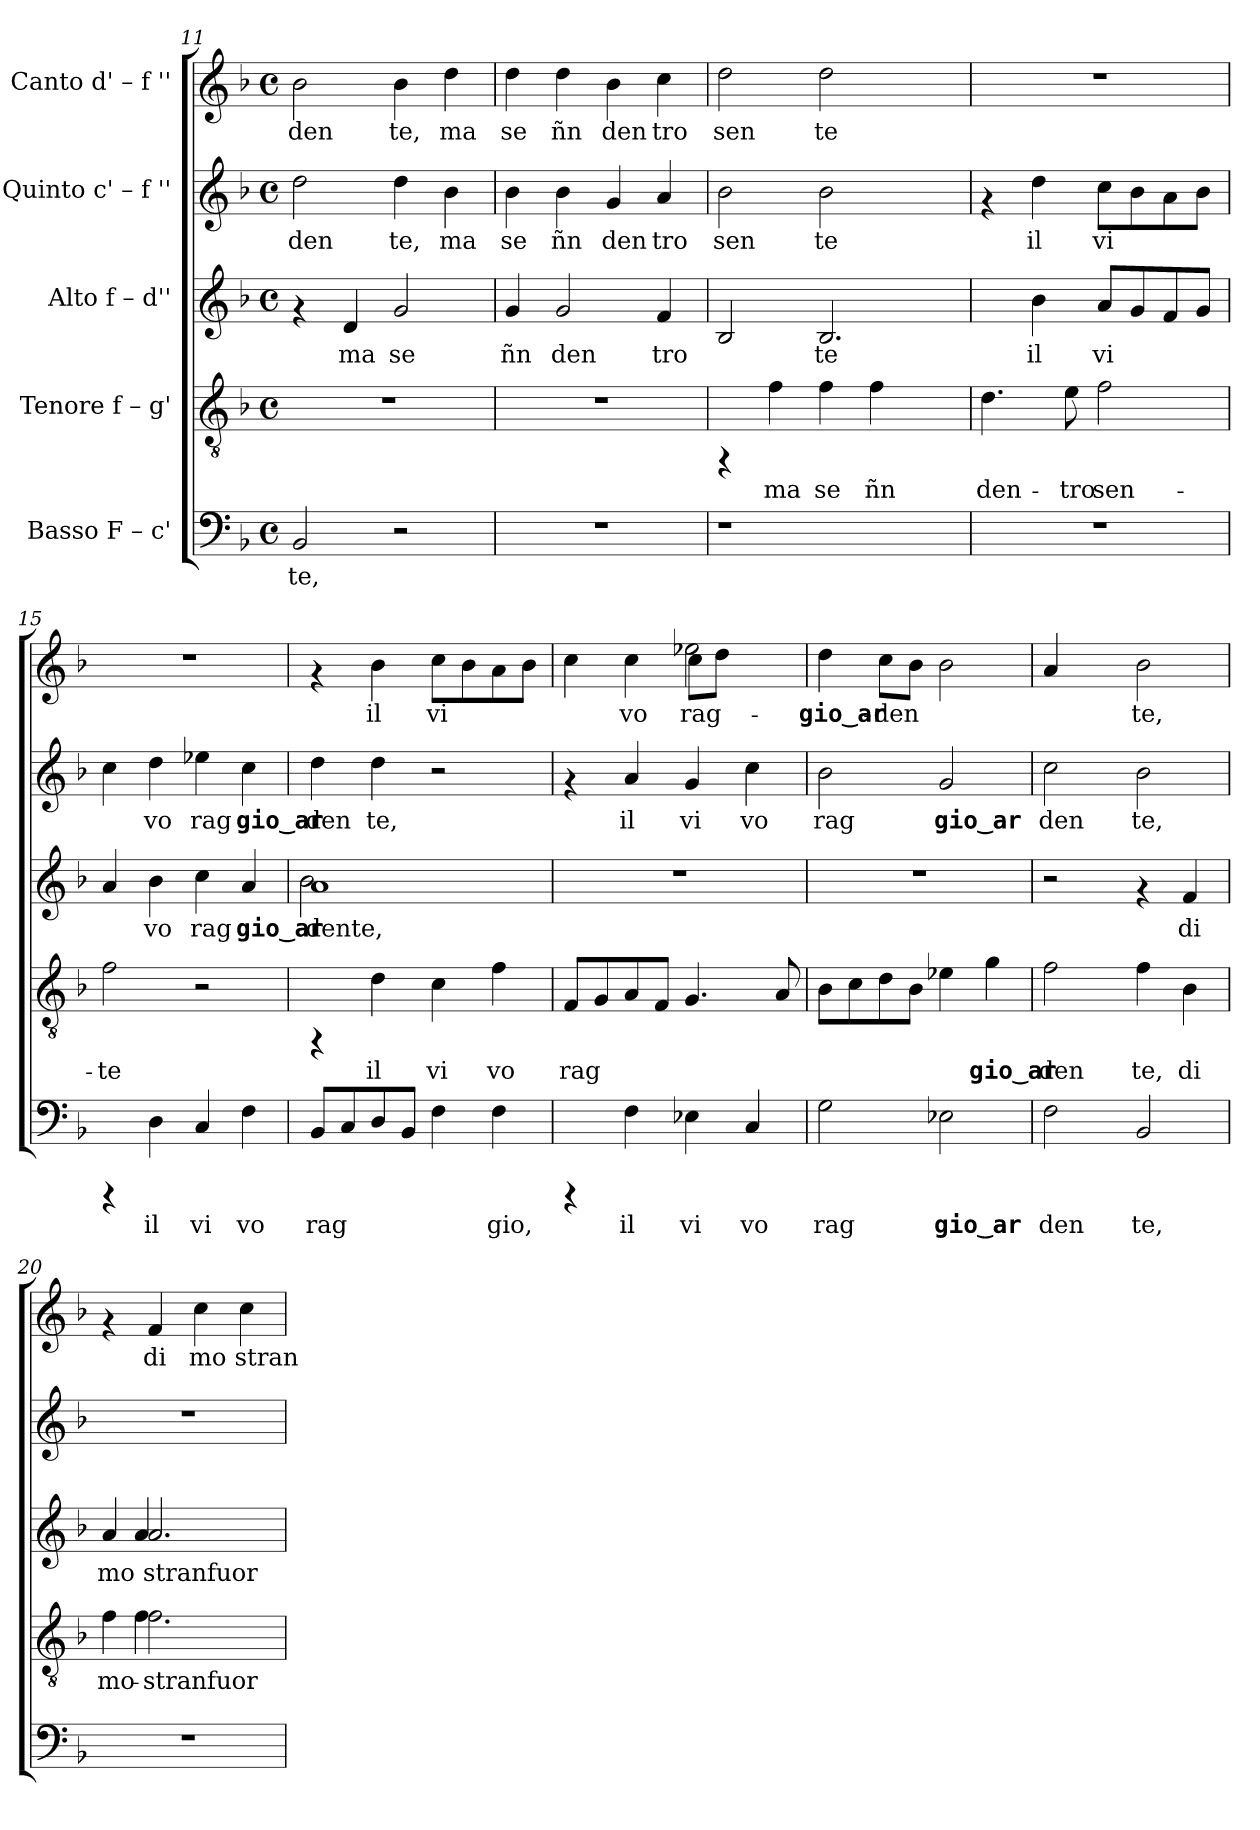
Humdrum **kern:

**kern	**text	**kern	**text	**kern	**text	**kern	**text	**kern	**text
*part5	*part5	*part4	*part4	*part3	*part3	*part2	*part2	*part1	*part1
*staff5	*staff5	*staff4	*staff4	*staff3	*staff3	*staff2	*staff2	*staff1	*staff1
*I"Basso  F – c'	*	*I"Tenore  f – g'	*	*I"Alto  f – d''	*	*I"Quinto  c' – f ''	*	*I"Canto  d' – f ''	*
*clefF4	*	*clefGv2	*	*clefG2	*	*clefG2	*	*clefG2	*
*k[b-]	*	*k[b-]	*	*k[b-]	*	*k[b-]	*	*k[b-]	*
*F:	*	*F:	*	*F:	*	*F:	*	*F:	*
*M4/4	*	*M4/4	*	*M4/4	*	*M4/4	*	*M4/4	*
*met(c)	*	*met(c)	*	*met(c)	*	*met(c)	*	*met(c)	*
=11	=11	=11	=11	=11	=11	=11	=11	=11	=11
!	!LO:LY:b:cj	!	!	!	!	!	!LO:LY:b:cj	!	!LO:LY:b:rj
2BB-/	te,	1r	.	4rf	.	2dd\	den	2b-\	den
!	!	!	!	!	!LO:LY:b:rj	!	!	!	!
.	.	.	.	4d/	ma	.	.	.	.
!	!	!	!	!	!LO:LY:b:rj	!	!LO:LY:b:cj	!	!LO:LY:b:rj
2r	.	.	.	2g/	se	4dd\	te,	4b-\	te,
!	!	!	!	!	!	!	!LO:LY:b:cj	!	!LO:LY:b:rj
.	.	.	.	.	.	4b-\	ma	4dd\	ma
=12	=12	=12	=12	=12	=12	=12	=12	=12	=12
!	!	!	!	!	!LO:LY:b:rj	!	!LO:LY:b:cj	!	!LO:LY:b:rj
1r	.	1r	.	4g/	ñn	4b-\	se	4dd\	se
!	!	!	!	!	!LO:LY:b:rj	!	!LO:LY:b:cj	!	!LO:LY:b:rj
.	.	.	.	2g/	den	4b-\	ñn	4dd\	ñn
!	!	!	!	!	!	!	!LO:LY:b:cj	!	!LO:LY:b:rj
.	.	.	.	.	.	4g/	den	4b-\	den
!	!	!	!	!	!LO:LY:b:rj	!	!LO:LY:b:cj	!	!LO:LY:b:rj
.	.	.	.	4f/	tro	4a/	tro	4cc\	tro
=13	=13	=13	=13	=13	=13	=13	=13	=13	=13
!	!	!	!	!	!	!	!LO:LY:b:cj	!	!LO:LY:b:rj
1r	.	4rFF	.	2B-/	.	2b-\	sen	2dd\	sen
!	!	!	!LO:LY:b:rj	!	!	!	!	!	!
.	.	4f\	ma	.	.	.	.	.	.
!	!	!	!LO:LY:b:rj	!	!LO:LY:b:rj	!	!LO:LY:b:cj	!	!LO:LY:b:rj
.	.	4f\	se	2.B-/	te	2b-\	te	2dd\	te
!	!	!	!LO:LY:b:rj	!	!	!	!	!	!
.	.	4f\	ñn	.	.	.	.	.	.
4ryy	.	4ryy	.	.	.	4ryy	.	4ryy	.
=14	=14	=14	=14	=14	=14	=14	=14	=14	=14
!	!	!	!LO:LY:b:rj	!	!	!	!	!	!
1r	.	4.d\	den-	4ryy	.	4rf	.	1r	.
!	!	!	!	!	!LO:LY:b:rj	!	!LO:LY:b:cj	!	!
.	.	.	.	4b-\	il	4dd\	il	.	.
!	!	!	!LO:LY:b:rj	!	!	!	!	!	!
.	.	8e\	-tro	.	.	.	.	.	.
!	!	!	!LO:LY:b:rj	!	!LO:LY:b:rj	!	!LO:LY:b:cj	!	!
.	.	2f\	sen-	8a/L	vi	8cc\L	vi	.	.
!	!	!	!	!	!LO:LY:b:rj	!	!LO:LY:b:cj	!	!
.	.	.	.	8g/	.	8b-\	.	.	.
!	!	!	!	!	!LO:LY:b:rj	!	!LO:LY:b:cj	!	!
.	.	.	.	8f/	.	8a\	.	.	.
!	!	!	!	!	!LO:LY:b:rj	!	!LO:LY:b:cj	!	!
.	.	.	.	8g/J	.	8b-\J	.	.	.
!!LO:PB:g=z
=15	=15	=15	=15	=15	=15	=15	=15	=15	=15
!	!	!	!LO:LY:b:rj	!	!LO:LY:b:rj	!	!LO:LY:b:cj	!	!
4rCCC	.	2f\	-te	4a/	.	4cc\	.	1r	.
!	!LO:LY:b:cj	!	!	!	!LO:LY:b:rj	!	!LO:LY:b:cj	!	!
4D\	il	.	.	4b-\	vo	4dd\	vo	.	.
!	!LO:LY:b:cj	!	!	!	!LO:LY:b:rj	!	!LO:LY:b:cj	!	!
4C/	vi	2r	.	4cc\	rag	4ee-X\	rag	.	.
!	!LO:LY:b:cj	!	!	!	!LO:LY:b:rj	!	!LO:LY:b:cj	!	!
4F\	vo	.	.	4a/	gio‿ar	4cc\	gio‿ar	.	.
=16	=16	=16	=16	=16	=16	=16	=16	=16	=16
!	!LO:LY:b:cj	!	!	!	!LO:LY:b:rj	!	!LO:LY:b:cj	!	!
*	*	*	*	*^	*	*	*	*	*
8BB-/L	rag	4rFF	.	1a	2b-\	dente,	4dd\	den	4rf	.
!	!LO:LY:b:cj	!	!	!	!	!	!	!	!	!
8C/	.	.	.	.	.	.	.	.	.	.
!	!LO:LY:b:cj	!	!LO:LY:b:rj	!	!	!	!	!LO:LY:b:cj	!	!LO:LY:b:rj
8D/	.	4d\	il	.	.	.	4dd\	te,	4b-\	il
!	!LO:LY:b:cj	!	!	!	!	!	!	!	!	!
8BB-/J	.	.	.	.	.	.	.	.	.	.
!	!LO:LY:b:cj	!	!LO:LY:b:rj	!	!	!	!	!	!	!LO:LY:b:rj
4F\	.	4c\	vi	.	2ryy	.	2r	.	8cc\L	vi-
!	!	!	!	!	!	!	!	!	!	!LO:LY:b:rj
.	.	.	.	.	.	.	.	.	8b-\	--
!	!LO:LY:b:cj	!	!LO:LY:b:rj	!	!	!	!	!	!	!LO:LY:b:rj
4F\	gio,	4f\	vo	.	.	.	.	.	8a\	--
!	!	!	!	!	!	!	!	!	!	!LO:LY:b:rj
.	.	.	.	.	.	.	.	.	8b-\J	--
*	*	*	*	*v	*v	*	*	*	*	*
=17	=17	=17	=17	=17	=17	=17	=17	=17	=17
!	!	!	!LO:LY:b:rj	!	!	!	!	!	!LO:LY:b:rj
*	*	*	*	*	*	*	*	*^	*
4rCCC	.	8F/L	rag	1r	.	4rf	.	4cc\	2ryy	--
!	!	!	!LO:LY:b:rj	!	!	!	!	!	!	!
.	.	8G/	.	.	.	.	.	.	.	.
!	!LO:LY:b:cj	!	!LO:LY:b:rj	!	!	!	!LO:LY:b:cj	!	!	!LO:LY:b:rj
4F\	il	8A/	.	.	.	4a/	il	4cc\	.	-vo
!	!	!	!LO:LY:b:rj	!	!	!	!	!	!	!
.	.	8F/J	.	.	.	.	.	.	.	.
!	!LO:LY:b:cj	!	!LO:LY:b:rj	!	!	!	!LO:LY:b:cj	!	!	!LO:LY:b:rj
4E-X\	vi	4.G/	.	.	.	4g/	vi	2ee-X\	8cc\L	rag-
!	!	!	!	!	!	!	!	!	!	!LO:LY:b:rj
.	.	.	.	.	.	.	.	.	8dd\J	--
!	!LO:LY:b:cj	!	!	!	!	!	!LO:LY:b:cj	!	!	!
4C/	vo	.	.	.	.	4cc\	vo	.	4ryy	.
!	!	!	!LO:LY:b:rj	!	!	!	!	!	!	!
.	.	8A/	.	.	.	.	.	.	.	.
*	*	*	*	*	*	*	*	*v	*v	*
=18	=18	=18	=18	=18	=18	=18	=18	=18	=18
!	!LO:LY:b:cj	!	!LO:LY:b:rj	!	!	!	!LO:LY:b:cj	!	!LO:LY:b:rj
2G\	rag	8B-\L	.	1r	.	2b-\	rag	4dd\	-gio‿ar-
!	!	!	!LO:LY:b:rj	!	!	!	!	!	!
.	.	8c\	.	.	.	.	.	.	.
!	!	!	!LO:LY:b:rj	!	!	!	!	!	!LO:LY:b:rj
.	.	8d\	.	.	.	.	.	8cc\L	-den-
!	!	!	!LO:LY:b:rj	!	!	!	!	!	!LO:LY:b:rj
.	.	8B-\J	.	.	.	.	.	8b-\J	--
!	!LO:LY:b:cj	!	!LO:LY:b:rj	!	!	!	!LO:LY:b:cj	!	!LO:LY:b:rj
2E-X\	gio‿ar	4e-X\	.	.	.	2g/	gio‿ar	2b-\	--
!	!	!	!LO:LY:b:rj	!	!	!	!	!	!
.	.	4g\	gio‿ar	.	.	.	.	.	.
=19	=19	=19	=19	=19	=19	=19	=19	=19	=19
!	!LO:LY:b:cj	!	!LO:LY:b:rj	!	!	!	!LO:LY:b:cj	!	!LO:LY:b:rj
2F\	den	2f\	den	2r	.	2cc\	den	4a/	--
.	.	.	.	.	.	.	.	4ryy	.
!	!LO:LY:b:cj	!	!LO:LY:b:rj	!	!	!	!LO:LY:b:cj	!	!LO:LY:b:rj
2BB-/	te,	4f\	te,	4rf	.	2b-\	te,	2b-\	-te,
!	!	!	!LO:LY:b:rj	!	!LO:LY:b:rj	!	!	!	!
.	.	4B-\	di	4f/	di	.	.	.	.
!!LO:LB:g=z
=20	=20	=20	=20	=20	=20	=20	=20	=20	=20
!	!	!	!LO:LY:b:rj	!	!LO:LY:b:rj	!	!	!	!
*	*	*^	*	*^	*	*	*	*	*
1r	.	4f\	4ryy	mo-	4a/	4ryy	mo	1r	.	4rf	.
!	!	!	!	!LO:LY:b:rj	!	!	!LO:LY:b:rj	!	!	!	!LO:LY:b:rj
.	.	2.f\	4f\	-stranfuor	2.a/	4a/	stranfuor	.	.	4f/	di
!	!	!	!	!	!	!	!	!	!	!	!LO:LY:b:rj
.	.	.	2ryy	.	.	2ryy	.	.	.	4cc\	mo
!	!	!	!	!	!	!	!	!	!	!	!LO:LY:b:rj
.	.	.	.	.	.	.	.	.	.	4cc\	stran
*	*	*v	*v	*	*	*	*	*	*	*	*
*	*	*	*	*v	*v	*	*	*	*	*
=	=	=	=	=	=	=	=	=	=
*-	*-	*-	*-	*-	*-	*-	*-	*-	*-
